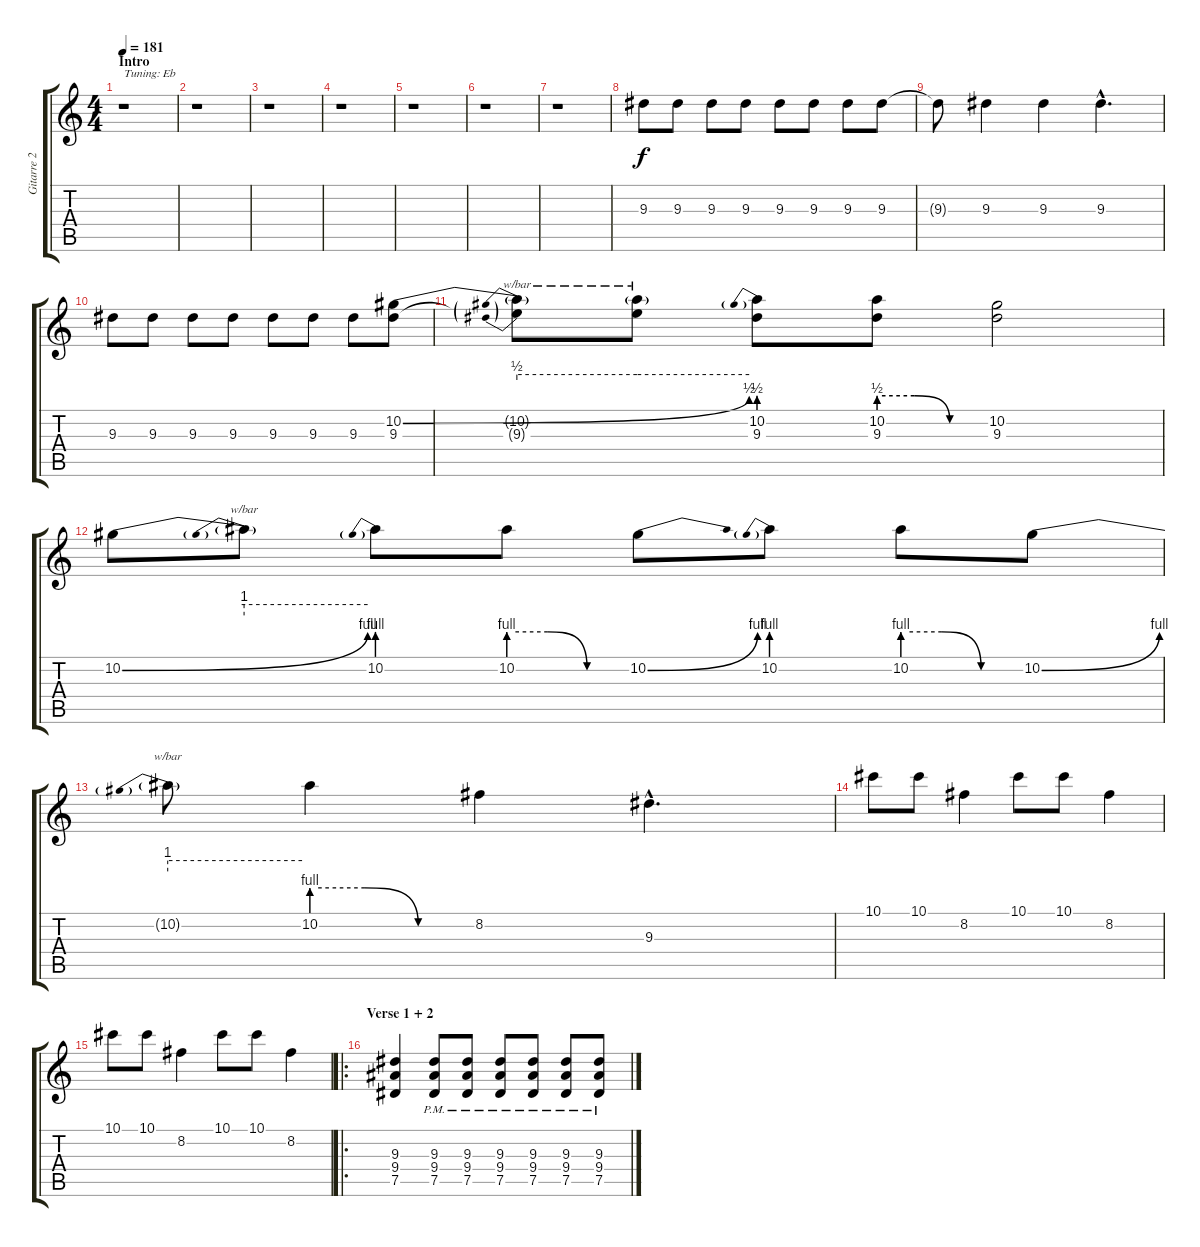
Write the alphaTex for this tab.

\track ("Gitarre 2" "Gitarre 2") {instrument distortionguitar}
\staff {score tabs}
\tuning (Eb4 Bb3 Gb3 Db3 Ab2 Eb2) {hide}
\ts (4 4)
\section ("" "Intro")
\tempo 181
\clef g2
\ks c
r.1{txt "Tuning: Eb" dy f instrument distortionguitar} |
r.1 |
r.1 |
r.1 |
r.1 |
r.1 |
r.1 |
9.3.8 9.3.8 9.3.8 9.3.8 9.3.8 9.3.8 9.3.8 9.3.8 |
9.3{t}.8 9.3.4 9.3.4 9.3{hac}.4{d} |
9.3.8 9.3.8 9.3.8 9.3.8 9.3.8 9.3.8 9.3.8 (10.2{be (bend 0 0 60 2)} 9.3).8 |
(10.2{t} 9.3{t}).8{tbe (predive default 0 2 60 2)} (10.2{t} 9.3{t}).8{tbe (hold default 0 2 60 2)} (10.2{be (prebend 0 2 60 2)} 9.3).8 (10.2{be (custom 0 2 20 2 40 0 60 0)} 9.3).8 (10.2 9.3).2 |
10.2{be (bend 0 0 60 4)}.8 10.2{t}.8{tbe (predive default 0 4 60 4)} 10.2{be (prebend 0 4 60 4)}.8 10.2{be (custom 0 4 20 4 40 0 60 0)}.8 10.2{be (bend 0 0 60 4)}.8 10.2{be (prebend 0 4 60 4)}.8 10.2{be (custom 0 4 20 4 40 0 60 0)}.8 10.2{be (bend 0 0 60 4)}.8 |
10.2{t}.8{tbe (predive default 0 4 60 4)} 10.2{be (custom 0 4 20 4 40 0 60 0)}.4 8.2.4 9.3{hac}.4{d} |
10.1.8 10.1.8 8.2.4 10.1.8 10.1.8 8.2.4 |
10.1.8 10.1.8 8.2.4 10.1.8 10.1.8 8.2.4 |
\ro
\section ("" "Verse 1 + 2")
(9.3 9.4 7.5).4 (9.3{pm} 9.4{pm} 7.5{pm}).8 (9.3{pm} 9.4{pm} 7.5{pm}).8 (9.3{pm} 9.4{pm} 7.5{pm}).8 (9.3{pm} 9.4{pm} 7.5{pm}).8 (9.3{pm} 9.4{pm} 7.5{pm}).8 (9.3{pm} 9.4{pm} 7.5{pm}).8
